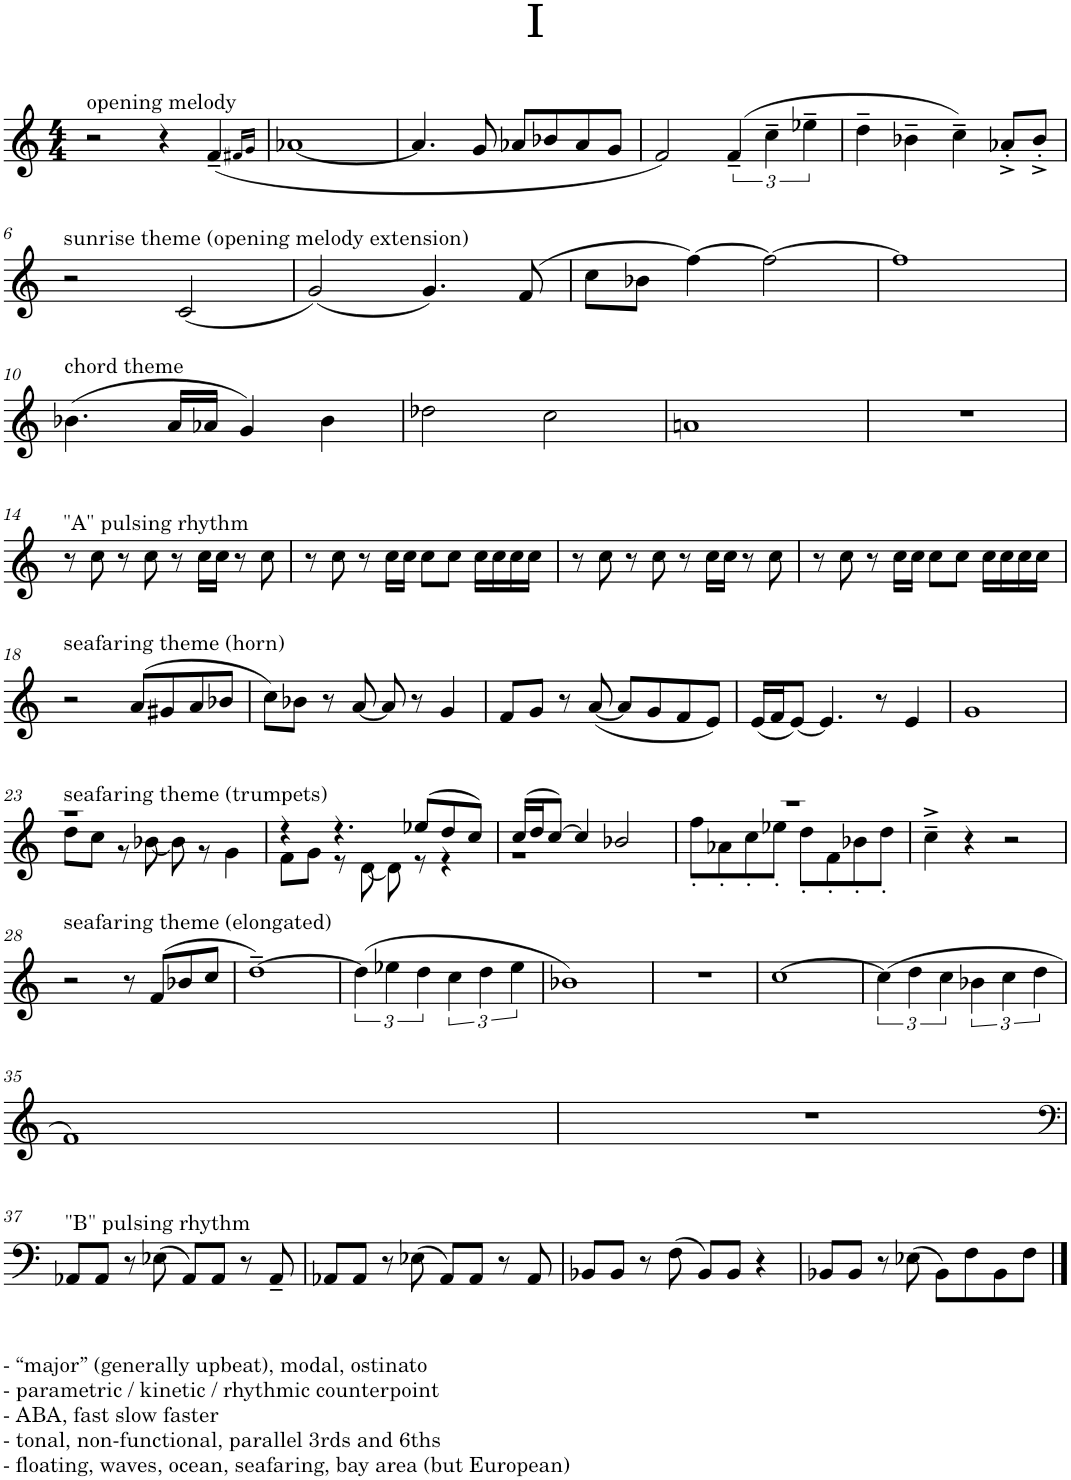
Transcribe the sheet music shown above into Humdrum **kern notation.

**kern
*part1
*staff1
*I"Piano
*I'Pno.
*clefG2
*k[]
*M4/4
=1
!LO:TX:a:t=opening melody
2r
4r
(4f~/
16qf#X/LL
16qg/JJ
=2
[1a-X
=3
4.a-/]
8g/
8a-X/L
8b-X/
8a-/
8g/J
=4
2f/)
(6f~/
6cc~\
6ee-X~\
=5
4dd~\
4b-X~\
4cc~\)
8a-X'^/L
8b-'^/J
!!LO:LB:g=z
=6
!LO:TX:a:t=sunrise theme (opening melody extension)
2r
(2c/
=7
(2g/)
4.g/)
(>8f/
=8
8cc\L
8b-X\J
[4ff\)
2ff\_
=9
1ff]
!!LO:LB:g=z
=10
!LO:TX:a:t=chord theme
(4.b-X\
16a/LL
16a-X/JJ
4g/)
4b-\
=11
2dd-X\
2cc\
=12
1an
=13
1r
!!LO:LB:g=z
=14
!LO:TX:a:t="A" pulsing rhythm
8r
8cc\
8r
8cc\
8r
16cc\LL
16cc\JJ
8r
8cc\
=15
8r
8cc\
8r
16cc\LL
16cc\JJ
8cc\L
8cc\J
16cc\LL
16cc\
16cc\
16cc\JJ
=16
8r
8cc\
8r
8cc\
8r
16cc\LL
16cc\JJ
8r
8cc\
=17
8r
8cc\
8r
16cc\LL
16cc\JJ
8cc\L
8cc\J
16cc\LL
16cc\
16cc\
16cc\JJ
!!LO:LB:g=z
=18
!LO:TX:a:t=seafaring theme (horn)
2r
(8a/L
8g#X/
8a/
8b-X/J
=19
8cc\L)
8b-X\J
8r
[8a/
8a/]
8r
4g/
=20
8f/L
8g/J
8r
([8a/
8a/L]
8g/
8f/
8e/J)
=21
(16e/LL
16f/J
[8e/J)
4.e/]
8r
4e/
=22
1g
!!LO:LB:g=z
=23
*^
!LO:TX:a:t=seafaring theme (trumpets)	!
1r	8dd\L
.	8cc\J
.	8r
.	[8b-X\
.	8b-\]
.	8r
.	4g\
=24	=24
4r	8f\L
.	8g\J
4.r	8r
.	[8d\
.	8d\]
(8ee-X/L	8r
8dd/	4r
8cc/J)	.
=25	=25
(16cc/LL	1r
16dd/J	.
[8cc/J)	.
4cc/]	.
2b-X/	.
=26	=26
1r	8ff'\L
.	8a-X'\
.	8cc'\
.	8ee-X'\J
.	8dd'\L
.	8f'\
.	8b-X'\
.	8dd'\J
*v	*v
=27
4cc~^\
4r
2r
!!LO:LB:g=z
=28
!LO:TX:a:t=seafaring theme (elongated)
2r
8r
(8f/L
8b-X/
8cc/J
=29
[1dd~)
=30
(6dd\]
6ee-X\
6dd\
6cc\
6dd\
6ee-\
=31
1b-X)
=32
1r
=33
[1cc
=34
(6cc\]
6dd\
6cc\
6b-X\
6cc\
6dd\
!!LO:LB:g=z
=35
1f)
=36
1r
!!LO:LB:g=z
=37
*clefF4
!LO:TX:b:t=- “major” (generally upbeat), modal, ostinato
!LO:TX:b:t=- parametric / kinetic / rhythmic counterpoint
!LO:TX:b:t=- ABA, fast slow faster
!LO:TX:b:t=- tonal, non-functional, parallel 3rds and 6ths
!LO:TX:b:t=- floating, waves, ocean, seafaring, bay area (but European)
!LO:TX:a:t="B" pulsing rhythm
8AA-X/L
8AA-/J
8r
(8E-X\
8AA-/L)
8AA-/J
8r
8AA-~/
=38
8AA-X/L
8AA-/J
8r
(8E-X\
8AA-/L)
8AA-/J
8r
8AA-/
=39
8BB-X/L
8BB-/J
8r
(8F\
8BB-/L)
8BB-/J
4r
=40
8BB-X/L
8BB-/J
8r
(8E-X\
8BB-\L)
8F\
8BB-\
8F\J
==
*-
